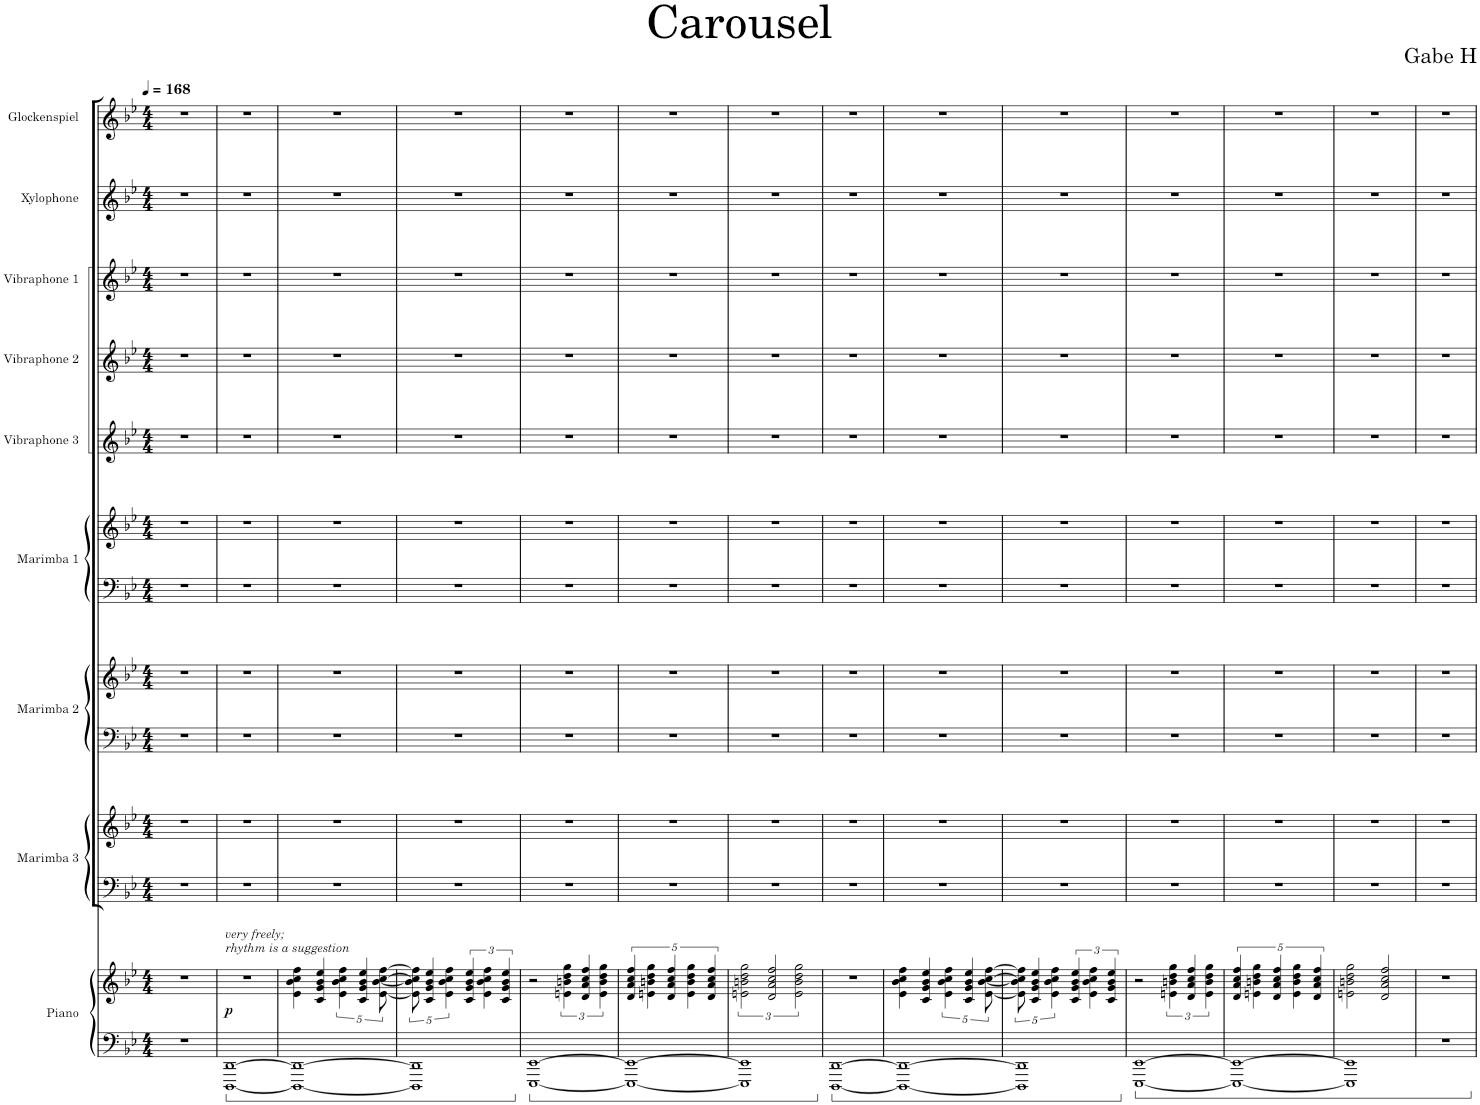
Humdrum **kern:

**kern	**kern	**dynam	**kern	**kern	**kern	**kern	**kern	**kern	**kern	**kern	**kern	**kern	**kern
*part9	*part9	*part9	*part8	*part8	*part7	*part7	*part6	*part6	*part5	*part4	*part3	*part2	*part1
*staff13	*staff12	*staff12/13	*staff11	*staff10	*staff9	*staff8	*staff7	*staff6	*staff5	*staff4	*staff3	*staff2	*staff1
*I"Piano	*	*	*I"Marimba 3	*	*I"Marimba 2	*	*I"Marimba 1	*	*I"Vibraphone 3	*I"Vibraphone 2	*I"Vibraphone 1	*I"Xylophone	*I"Glockenspiel
*I'Pno.	*	*	*I'Mrm. 3	*	*I'Mrm. 2	*	*I'Mrm. 1	*	*I'Vib. 3	*I'Vib. 2	*I'Vib. 1	*I'Xyl.	*I'Glock.
*clefF4	*clefG2	*	*clefF4	*clefG2	*clefF4	*clefG2	*clefF4	*clefG2	*clefG2	*clefG2	*clefG2	*clefG2	*clefG2
*	*	*	*	*	*	*	*	*	*	*	*	*Trd-7c-12	*Trd-14c-24
*k[b-e-]	*k[b-e-]	*	*k[b-e-]	*k[b-e-]	*k[b-e-]	*k[b-e-]	*k[b-e-]	*k[b-e-]	*k[b-e-]	*k[b-e-]	*k[b-e-]	*k[b-e-]	*k[b-e-]
*M4/4	*M4/4	*	*M4/4	*M4/4	*M4/4	*M4/4	*M4/4	*M4/4	*M4/4	*M4/4	*M4/4	*M4/4	*M4/4
*MM168	*MM168	*	*MM168	*MM168	*MM168	*MM168	*MM168	*MM168	*MM168	*MM168	*MM168	*MM168	*MM168
=1	=1	=1	=1	=1	=1	=1	=1	=1	=1	=1	=1	=1	=1
1r	1r	.	1r	1r	1r	1r	1r	1r	1r	1r	1r	1r	1r
=2	=2	=2	=2	=2	=2	=2	=2	=2	=2	=2	=2	=2	=2
!	!LO:TX:a:i:t=very freely;	!	!	!	!	!	!	!	!	!	!	!	!
!	!LO:TX:a:t=rhythm is a suggestion	!	!	!	!	!	!	!	!	!	!	!	!
!	!	!LO:DY:b	!	!	!	!	!	!	!	!	!	!	!
[1DDD [1DD	1r	p	1r	1r	1r	1r	1r	1r	1r	1r	1r	1r	1r
=3	=3	=3	=3	=3	=3	=3	=3	=3	=3	=3	=3	=3	=3
1DDD_ 1DD_	4e-\ 4b-\ 4cc\ 4ff\	.	1r	1r	1r	1r	1r	1r	1r	1r	1r	1r	1r
.	4c/ 4g/ 4b-/ 4ee-/	.	.	.	.	.	.	.	.	.	.	.	.
.	5e-\ 5b-\ 5cc\ 5ff\	.	.	.	.	.	.	.	.	.	.	.	.
.	5c/ 5g/ 5b-/ 5ee-/	.	.	.	.	.	.	.	.	.	.	.	.
.	[10e-\ [10b-\ [10cc\ [10ff\	.	.	.	.	.	.	.	.	.	.	.	.
=4	=4	=4	=4	=4	=4	=4	=4	=4	=4	=4	=4	=4	=4
1DDD] 1DD]	10e-\] 10b-\] 10cc\] 10ff\]	.	1r	1r	1r	1r	1r	1r	1r	1r	1r	1r	1r
.	5c/ 5g/ 5b-/ 5ee-/	.	.	.	.	.	.	.	.	.	.	.	.
.	5e-\ 5b-\ 5cc\ 5ff\	.	.	.	.	.	.	.	.	.	.	.	.
.	6c/ 6g/ 6b-/ 6ee-/	.	.	.	.	.	.	.	.	.	.	.	.
.	6e-\ 6b-\ 6cc\ 6ff\	.	.	.	.	.	.	.	.	.	.	.	.
.	6c/ 6g/ 6b-/ 6ee-/	.	.	.	.	.	.	.	.	.	.	.	.
=5	=5	=5	=5	=5	=5	=5	=5	=5	=5	=5	=5	=5	=5
[1EEE- [1EE-	2r	.	1r	1r	1r	1r	1r	1r	1r	1r	1r	1r	1r
.	6en\ 6bn\ 6dd\ 6gg\	.	.	.	.	.	.	.	.	.	.	.	.
.	6d/ 6a/ 6cc/ 6ff/	.	.	.	.	.	.	.	.	.	.	.	.
.	6e\ 6b\ 6dd\ 6gg\	.	.	.	.	.	.	.	.	.	.	.	.
=6	=6	=6	=6	=6	=6	=6	=6	=6	=6	=6	=6	=6	=6
1EEE-_ 1EE-_	5d/ 5a/ 5cc/ 5ff/	.	1r	1r	1r	1r	1r	1r	1r	1r	1r	1r	1r
.	5en\ 5bn\ 5dd\ 5gg\	.	.	.	.	.	.	.	.	.	.	.	.
.	5d/ 5a/ 5cc/ 5ff/	.	.	.	.	.	.	.	.	.	.	.	.
.	5e\ 5b\ 5dd\ 5gg\	.	.	.	.	.	.	.	.	.	.	.	.
.	5d/ 5a/ 5cc/ 5ff/	.	.	.	.	.	.	.	.	.	.	.	.
=7	=7	=7	=7	=7	=7	=7	=7	=7	=7	=7	=7	=7	=7
1EEE-] 1EE-]	3en\ 3bn\ 3dd\ 3gg\	.	1r	1r	1r	1r	1r	1r	1r	1r	1r	1r	1r
.	3d/ 3a/ 3cc/ 3ff/	.	.	.	.	.	.	.	.	.	.	.	.
.	3e\ 3b\ 3dd\ 3gg\	.	.	.	.	.	.	.	.	.	.	.	.
=8	=8	=8	=8	=8	=8	=8	=8	=8	=8	=8	=8	=8	=8
[1DDD [1DD	1r	.	1r	1r	1r	1r	1r	1r	1r	1r	1r	1r	1r
=9	=9	=9	=9	=9	=9	=9	=9	=9	=9	=9	=9	=9	=9
1DDD_ 1DD_	4e-\ 4b-\ 4cc\ 4ff\	.	1r	1r	1r	1r	1r	1r	1r	1r	1r	1r	1r
.	4c/ 4g/ 4b-/ 4ee-/	.	.	.	.	.	.	.	.	.	.	.	.
.	5e-\ 5b-\ 5cc\ 5ff\	.	.	.	.	.	.	.	.	.	.	.	.
.	5c/ 5g/ 5b-/ 5ee-/	.	.	.	.	.	.	.	.	.	.	.	.
.	[10e-\ [10b-\ [10cc\ [10ff\	.	.	.	.	.	.	.	.	.	.	.	.
=10	=10	=10	=10	=10	=10	=10	=10	=10	=10	=10	=10	=10	=10
1DDD] 1DD]	10e-\] 10b-\] 10cc\] 10ff\]	.	1r	1r	1r	1r	1r	1r	1r	1r	1r	1r	1r
.	5c/ 5g/ 5b-/ 5ee-/	.	.	.	.	.	.	.	.	.	.	.	.
.	5e-\ 5b-\ 5cc\ 5ff\	.	.	.	.	.	.	.	.	.	.	.	.
.	6c/ 6g/ 6b-/ 6ee-/	.	.	.	.	.	.	.	.	.	.	.	.
.	6e-\ 6b-\ 6cc\ 6ff\	.	.	.	.	.	.	.	.	.	.	.	.
.	6c/ 6g/ 6b-/ 6ee-/	.	.	.	.	.	.	.	.	.	.	.	.
=11	=11	=11	=11	=11	=11	=11	=11	=11	=11	=11	=11	=11	=11
[1EEE- [1EE-	2r	.	1r	1r	1r	1r	1r	1r	1r	1r	1r	1r	1r
.	6en\ 6bn\ 6dd\ 6gg\	.	.	.	.	.	.	.	.	.	.	.	.
.	6d/ 6a/ 6cc/ 6ff/	.	.	.	.	.	.	.	.	.	.	.	.
.	6e\ 6b\ 6dd\ 6gg\	.	.	.	.	.	.	.	.	.	.	.	.
=12	=12	=12	=12	=12	=12	=12	=12	=12	=12	=12	=12	=12	=12
1EEE-_ 1EE-_	5d/ 5a/ 5cc/ 5ff/	.	1r	1r	1r	1r	1r	1r	1r	1r	1r	1r	1r
.	5en\ 5bn\ 5dd\ 5gg\	.	.	.	.	.	.	.	.	.	.	.	.
.	5d/ 5a/ 5cc/ 5ff/	.	.	.	.	.	.	.	.	.	.	.	.
.	5e\ 5b\ 5dd\ 5gg\	.	.	.	.	.	.	.	.	.	.	.	.
.	5d/ 5a/ 5cc/ 5ff/	.	.	.	.	.	.	.	.	.	.	.	.
=13	=13	=13	=13	=13	=13	=13	=13	=13	=13	=13	=13	=13	=13
1EEE-] 1EE-]	2en\ 2bn\ 2dd\ 2gg\	.	1r	1r	1r	1r	1r	1r	1r	1r	1r	1r	1r
.	2d/ 2a/ 2cc/ 2ff/	.	.	.	.	.	.	.	.	.	.	.	.
=14	=14	=14	=14	=14	=14	=14	=14	=14	=14	=14	=14	=14	=14
1r	1r	.	1r	1r	1r	1r	1r	1r	1r	1r	1r	1r	1r
=	=	=	=	=	=	=	=	=	=	=	=	=	=
*-	*-	*-	*-	*-	*-	*-	*-	*-	*-	*-	*-	*-	*-
